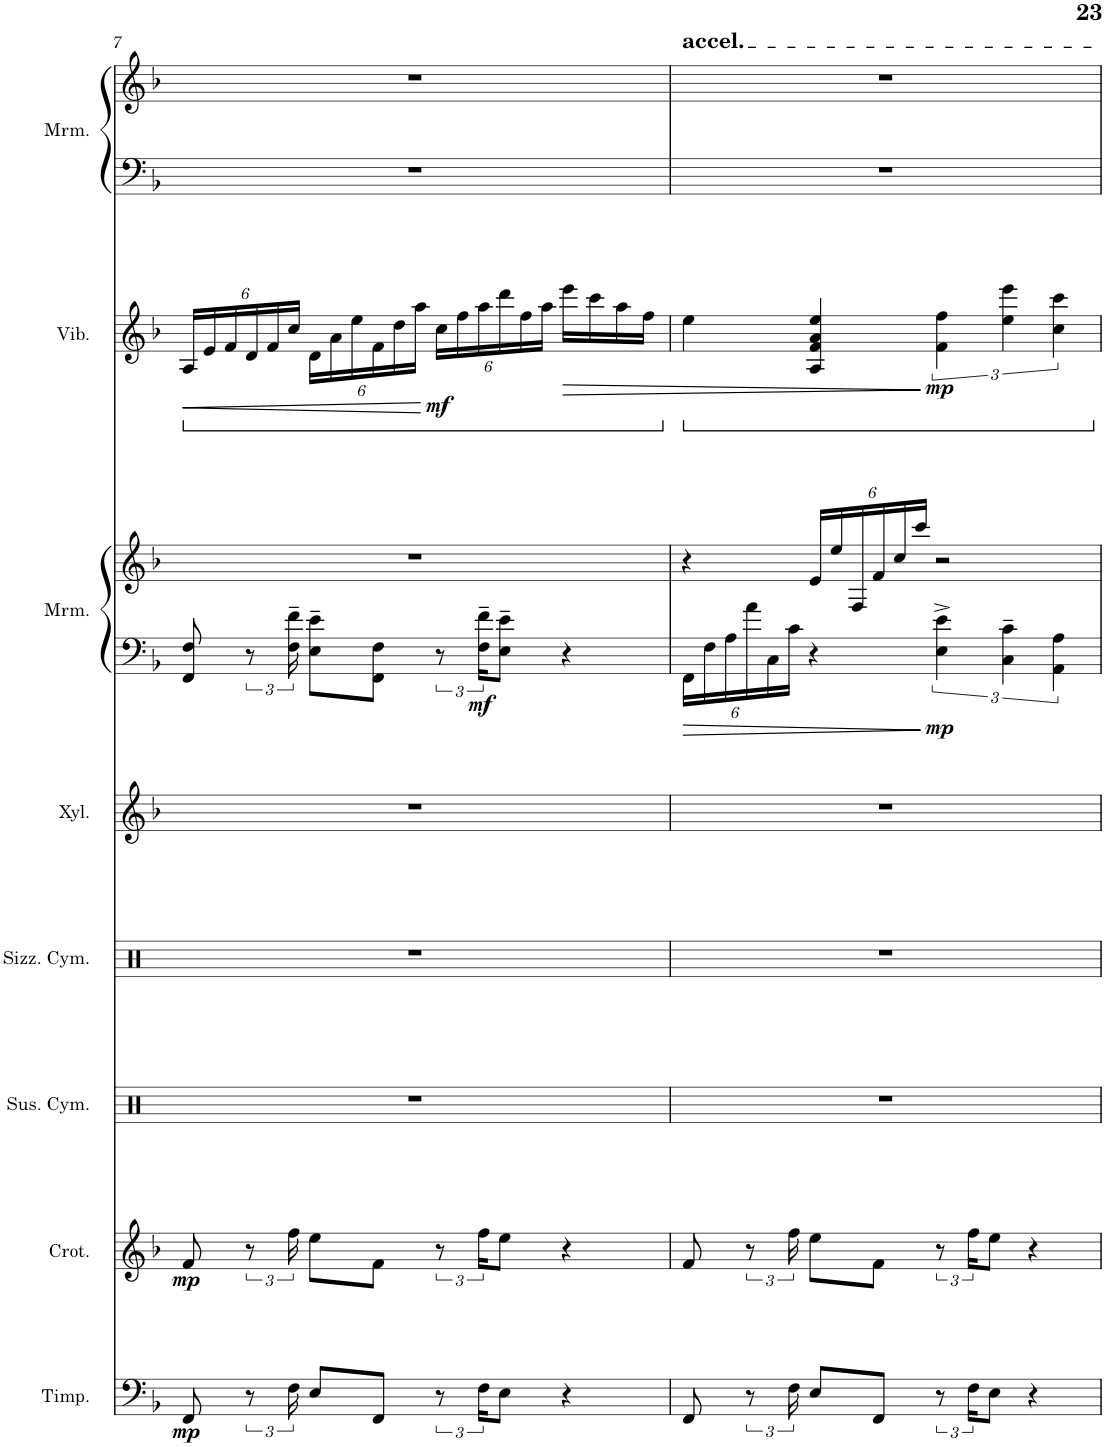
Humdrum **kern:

**kern	**dynam	**kern	**dynam	**kern	**kern	**kern	**kern	**kern	**dynam	**kern	**dynam	**kern	**kern
*part8	*part8	*part7	*part7	*part6	*part5	*part4	*part3	*part3	*part3	*part2	*part2	*part1	*part1
*staff10	*staff10	*staff9	*staff9	*staff8	*staff7	*staff6	*staff5	*staff4	*staff4/5	*staff3	*staff3	*staff2	*staff1
*I"Timpani	*	*I"Percussion 3	*	*I"Percussion 2	*I"Percussion 1	*I"Xylophone	*I"Marimba	*	*	*I"Vibraphone	*	*I"Marimba	*
*I'Timp.	*	*I'Perc. 3	*	*I'Perc. 2	*I'Perc. 1	*I'Xyl.	*I'Mrm.	*	*	*I'Vib.	*	*I'Mrm.	*
!!LO:PB:g=z
*clefF4	*	*clefG2	*	*clefX	*clefX	*clefG2	*clefF4	*clefG2	*	*clefG2	*	*clefF4	*clefG2
*	*	*Trd-14c-24	*	*	*	*Trd-7c-12	*	*	*	*	*	*	*
*k[b-]	*	*k[b-]	*	*k[]	*k[]	*k[b-]	*k[b-]	*k[b-]	*	*k[b-]	*	*k[b-]	*k[b-]
*M4/4	*	*M4/4	*	*M4/4	*M4/4	*M4/4	*M4/4	*M4/4	*	*M4/4	*	*M4/4	*M4/4
*	*	*	*	*	*	*	*	*	*	*Xbrackettup	*	*	*
=7	=7	=7	=7	=7	=7	=7	=7	=7	=7	=7	=7	=7	=7
!	!LO:DY:b	!	!LO:DY:b	!	!	!	!	!	!	!	!LO:HP:b	!	!
8FF/	mp	8Rf/	mp	1r	1r	1r	8FF/ 8F/	1r	.	24A/LL	<	1r	1r
*	*	*	*	*	*	*	*	*	*	*ped	*	*	*
.	.	.	.	.	.	.	.	.	.	24e/	.	.	.
.	.	.	.	.	.	.	.	.	.	24f/	.	.	.
12r	.	12r	.	.	.	.	12r	.	.	24d/	.	.	.
.	.	.	.	.	.	.	.	.	.	24f/	.	.	.
24F\	.	24Rff\	.	.	.	.	24F\~ 24f\~	.	.	24cc/JJ	.	.	.
8E/L	.	8Ree\L	.	.	.	.	8E\~ 8e\~L	.	.	24d\LL	.	.	.
.	.	.	.	.	.	.	.	.	.	24a\	.	.	.
.	.	.	.	.	.	.	.	.	.	24ee\	.	.	.
8FF/J	.	8Rf\J	.	.	.	.	8FF\ 8F\J	.	.	24f\	.	.	.
.	.	.	.	.	.	.	.	.	.	24dd\	.	.	.
.	.	.	.	.	.	.	.	.	.	24aa\JJ	.	.	.
!	!	!	!	!	!	!	!	!	!	!	!LO:DY:n=1:b	!	!
12r	.	12r	.	.	.	.	12r	.	.	24cc\LL	[ mf	.	.
.	.	.	.	.	.	.	.	.	.	24ff\	.	.	.
!	!	!	!	!	!	!	!	!	!LO:DY:b=2	!	!	!	!
24F\KL	.	24Rff\KL	.	.	.	.	24F\~ 24f\~KL	.	mf	24aa\	.	.	.
8E\J	.	8Ree\J	.	.	.	.	8E\~ 8e\~J	.	.	24ddd\	.	.	.
.	.	.	.	.	.	.	.	.	.	24ff\	.	.	.
.	.	.	.	.	.	.	.	.	.	24aa\JJ	.	.	.
!	!	!	!	!	!	!	!	!	!	!	!LO:HP:b	!	!
4r	.	4r	.	.	.	.	4r	.	.	16eee\LL	>	.	.
.	.	.	.	.	.	.	.	.	.	16ccc\	.	.	.
.	.	.	.	.	.	.	.	.	.	16aa\	.	.	.
.	.	.	.	.	.	.	.	.	.	16ff\JJ	.	.	.
=8	=8	=8	=8	=8	=8	=8	=8	=8	=8	=8	=8	=8	=8
*	*	*	*	*	*	*	*Xbrackettup	*	*	*	*	*	*
*	*	*	*	*	*	*	*	*	*	*Xped	*	*	*
*	*	*	*	*	*	*	*	*	*	*ped	*	*	*
!	!	!	!	!	!	!	!	!	!	!	!	!	!LO:TX:a:t=accel.
8FF/	.	8Rf/	.	1r	1r	1r	24FF\LL	4r	.	4ee\	.	1r	1r
.	.	.	.	.	.	.	24F\	.	.	.	.	.	.
.	.	.	.	.	.	.	24A\	.	.	.	.	.	.
12r	.	12r	.	.	.	.	24a\	.	.	.	.	.	.
.	.	.	.	.	.	.	24C\	.	.	.	.	.	.
24F\	.	24Rff\	.	.	.	.	24c\JJ	.	.	.	.	.	.
*	*	*	*	*	*	*	*	*Xbrackettup	*	*	*	*	*
8E/L	.	8Ree\L	.	.	.	.	4r	24e/LL	.	4A/ 4f/ 4a/ 4ee/	.	.	.
.	.	.	.	.	.	.	.	24ee/	.	.	.	.	.
.	.	.	.	.	.	.	.	24F/	.	.	.	.	.
8FF/J	.	8Rf\J	.	.	.	.	.	24f/	.	.	.	.	.
.	.	.	.	.	.	.	.	24cc/	.	.	.	.	.
.	.	.	.	.	.	.	.	24ccc/JJ	.	.	.	.	.
*	*	*	*	*	*	*	*brackettup	*	*	*brackettup	*	*	*
!	!	!	!	!	!	!	!	!	!LO:DY:b=2	!	!LO:DY:n=1:b	!	!
12r	.	12r	.	.	.	.	6E\^ 6e\^	2r	mp	6f\ 6ff\	] mp	.	.
24F\KL	.	24Rff\KL	.	.	.	.	.	.	.	.	.	.	.
8E\J	.	8Ree\J	.	.	.	.	.	.	.	.	.	.	.
.	.	.	.	.	.	.	6C\~ 6c\~	.	.	6ee\ 6eee\	.	.	.
4r	.	4r	.	.	.	.	.	.	.	.	.	.	.
.	.	.	.	.	.	.	6AA\ 6A\	.	.	6cc\ 6ccc\	.	.	.
*	*	*	*	*	*	*	*	*	*	*Xped	*	*	*
=	=	=	=	=	=	=	=	=	=	=	=	=	=
*-	*-	*-	*-	*-	*-	*-	*-	*-	*-	*-	*-	*-	*-
